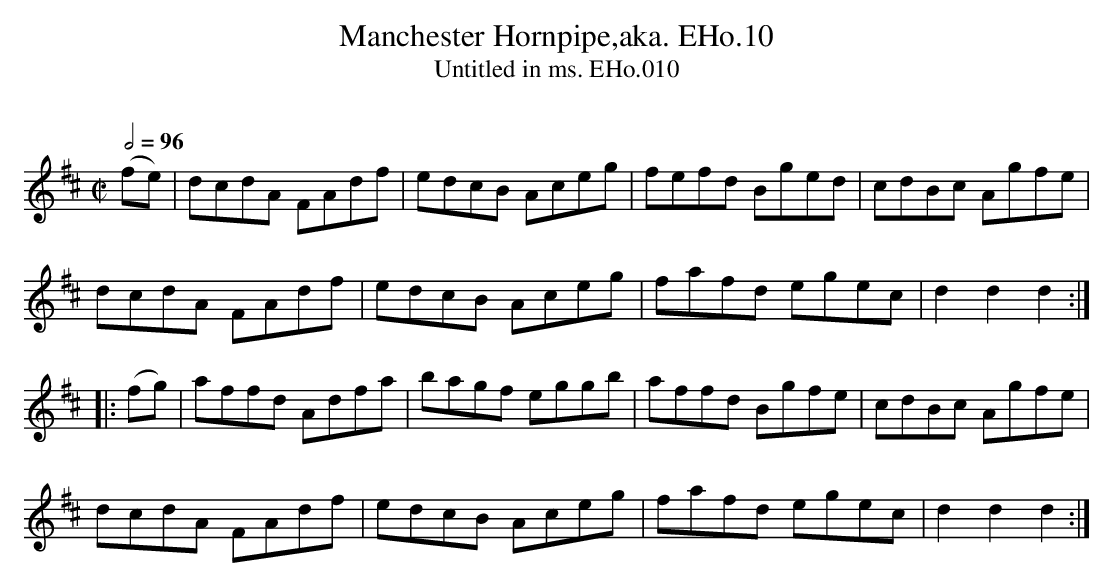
X:1
T:Manchester Hornpipe,aka. EHo.10
T:Untitled in ms. EHo.010
M:C|
L:1/8
Q:1/2=96
O:
K:D
(fe) | dcdA FAdf | edcB Aceg | fefd Bged | cdBc Agfe |
dcdA FAdf | edcB Aceg | fafd egec | d2d2d2 :|
|: (fg) | affd Adfa | bagf eggb | affd Bgfe | cdBc Agfe |
dcdA FAdf | edcB Aceg | fafd egec | d2d2d2 :|
